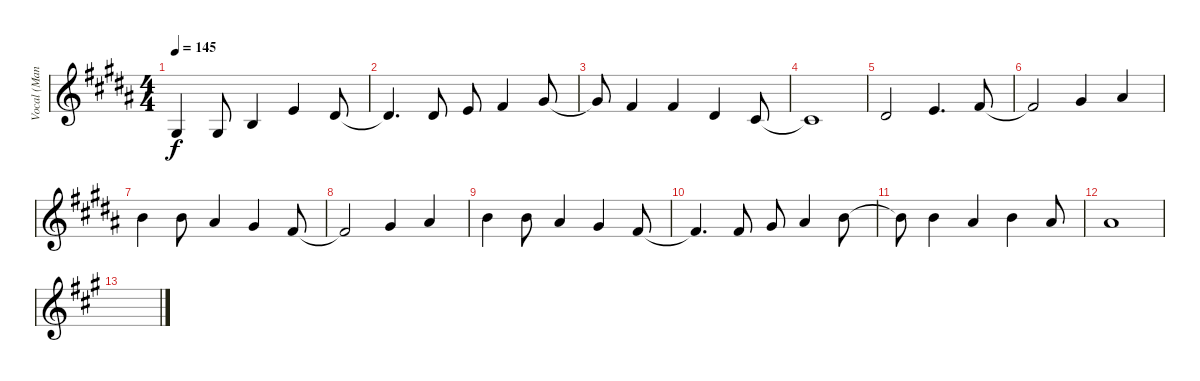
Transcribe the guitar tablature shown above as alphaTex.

\track ("Vocal (Man)" "Vocal (Man") {instrument electricpiano1}
\staff {score}
\tuning (E4 B3 G3 D3 A2 E2 B1) {hide}
\ts (4 4)
\tempo 145
\clef g2
\ks b
1.3.4{dy f} 1.3.8 0.2.4 0.1.4 4.2.8 |
4.2{t}.4{d} 4.2.8 0.1.8 2.1.4 4.1.8 |
4.1{t}.8 2.1.4 2.1.4 4.2.4 2.2.8 |
2.2{t}.1 |
4.2.2 0.1.4{d} 2.1.8 |
2.1{t}.2 4.1.4 6.1.4 |
7.1.4 7.1.8 6.1.4 4.1.4 2.1.8 |
2.1{t}.2 4.1.4 6.1.4 |
7.1.4 7.1.8 6.1.4 9.2.4 2.1.8 |
2.1{t}.4{d} 2.1.8 9.2.8 11.2.4 12.2.8 |
12.2{t}.8 7.1.4 11.2.4 7.1.4 11.2.8 |
6.1.1 |
\ks a
